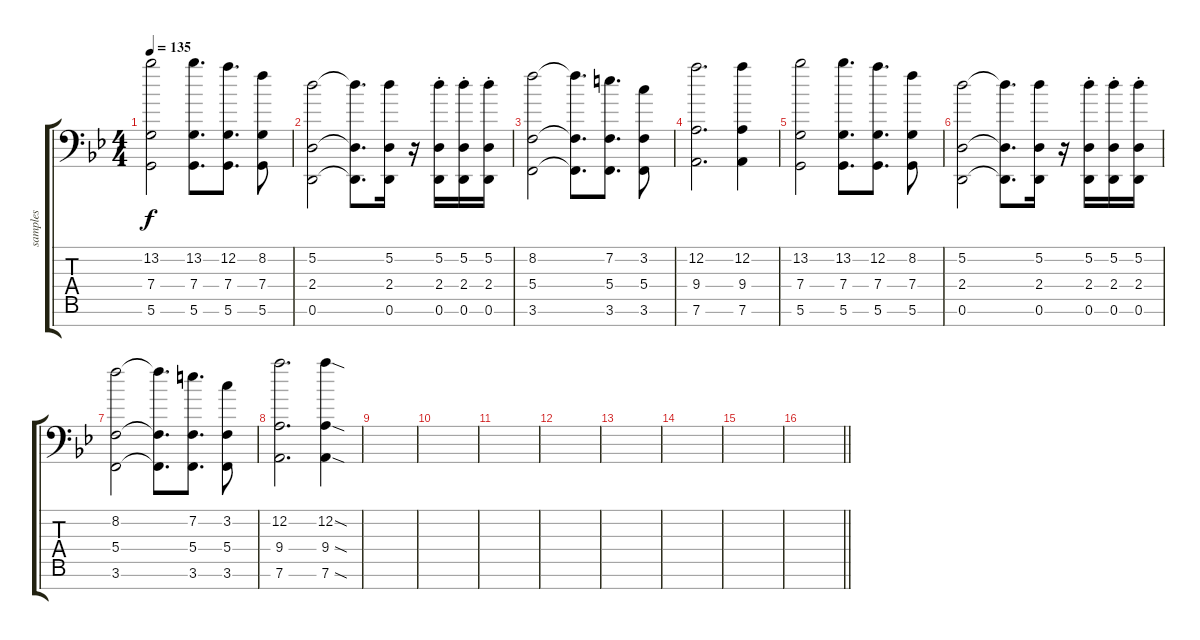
\track ("samples" "samples") {instrument brightacousticpiano}
\staff {score tabs}
\tuning (D5 A4 F4 C3 G2 D2 G1) {hide}
\ts (4 4)
\tempo 135
\clef f4
\ks gminor
(13.2 7.4 5.6).2{dy f volume 16} (13.2 7.4 5.6).8{d} (12.2 7.4 5.6).8{d} (8.2 7.4 5.6).8 |
(5.2 2.4 0.6).2 (5.2{t} 2.4{t} 0.6{t}).8{d} (5.2 2.4 0.6).16 r.16 (5.2{st} 2.4{st} 0.6{st}).16 (5.2{st} 2.4{st} 0.6{st}).16 (5.2{st} 2.4{st} 0.6{st}).16 |
(8.2 5.4 3.6).2 (8.2{t} 5.4{t} 3.6{t}).8{d} (7.2 5.4 3.6).8{d} (3.2 5.4 3.6).8 |
(12.2 9.4 7.6).2{d} (12.2 9.4 7.6).4 |
(13.2 7.4 5.6).2 (13.2 7.4 5.6).8{d} (12.2 7.4 5.6).8{d} (8.2 7.4 5.6).8 |
(5.2 2.4 0.6).2 (5.2{t} 2.4{t} 0.6{t}).8{d} (5.2 2.4 0.6).16 r.16 (5.2{st} 2.4{st} 0.6{st}).16 (5.2{st} 2.4{st} 0.6{st}).16 (5.2{st} 2.4{st} 0.6{st}).16 |
(8.2 5.4 3.6).2 (8.2{t} 5.4{t} 3.6{t}).8{d} (7.2 5.4 3.6).8{d} (3.2 5.4 3.6).8 |
(12.2 9.4 7.6).2{d} (12.2{sod} 9.4{sod} 7.6{sod}).4 |
|
|
|
|
|
|
|
\barLineRight lightlight
